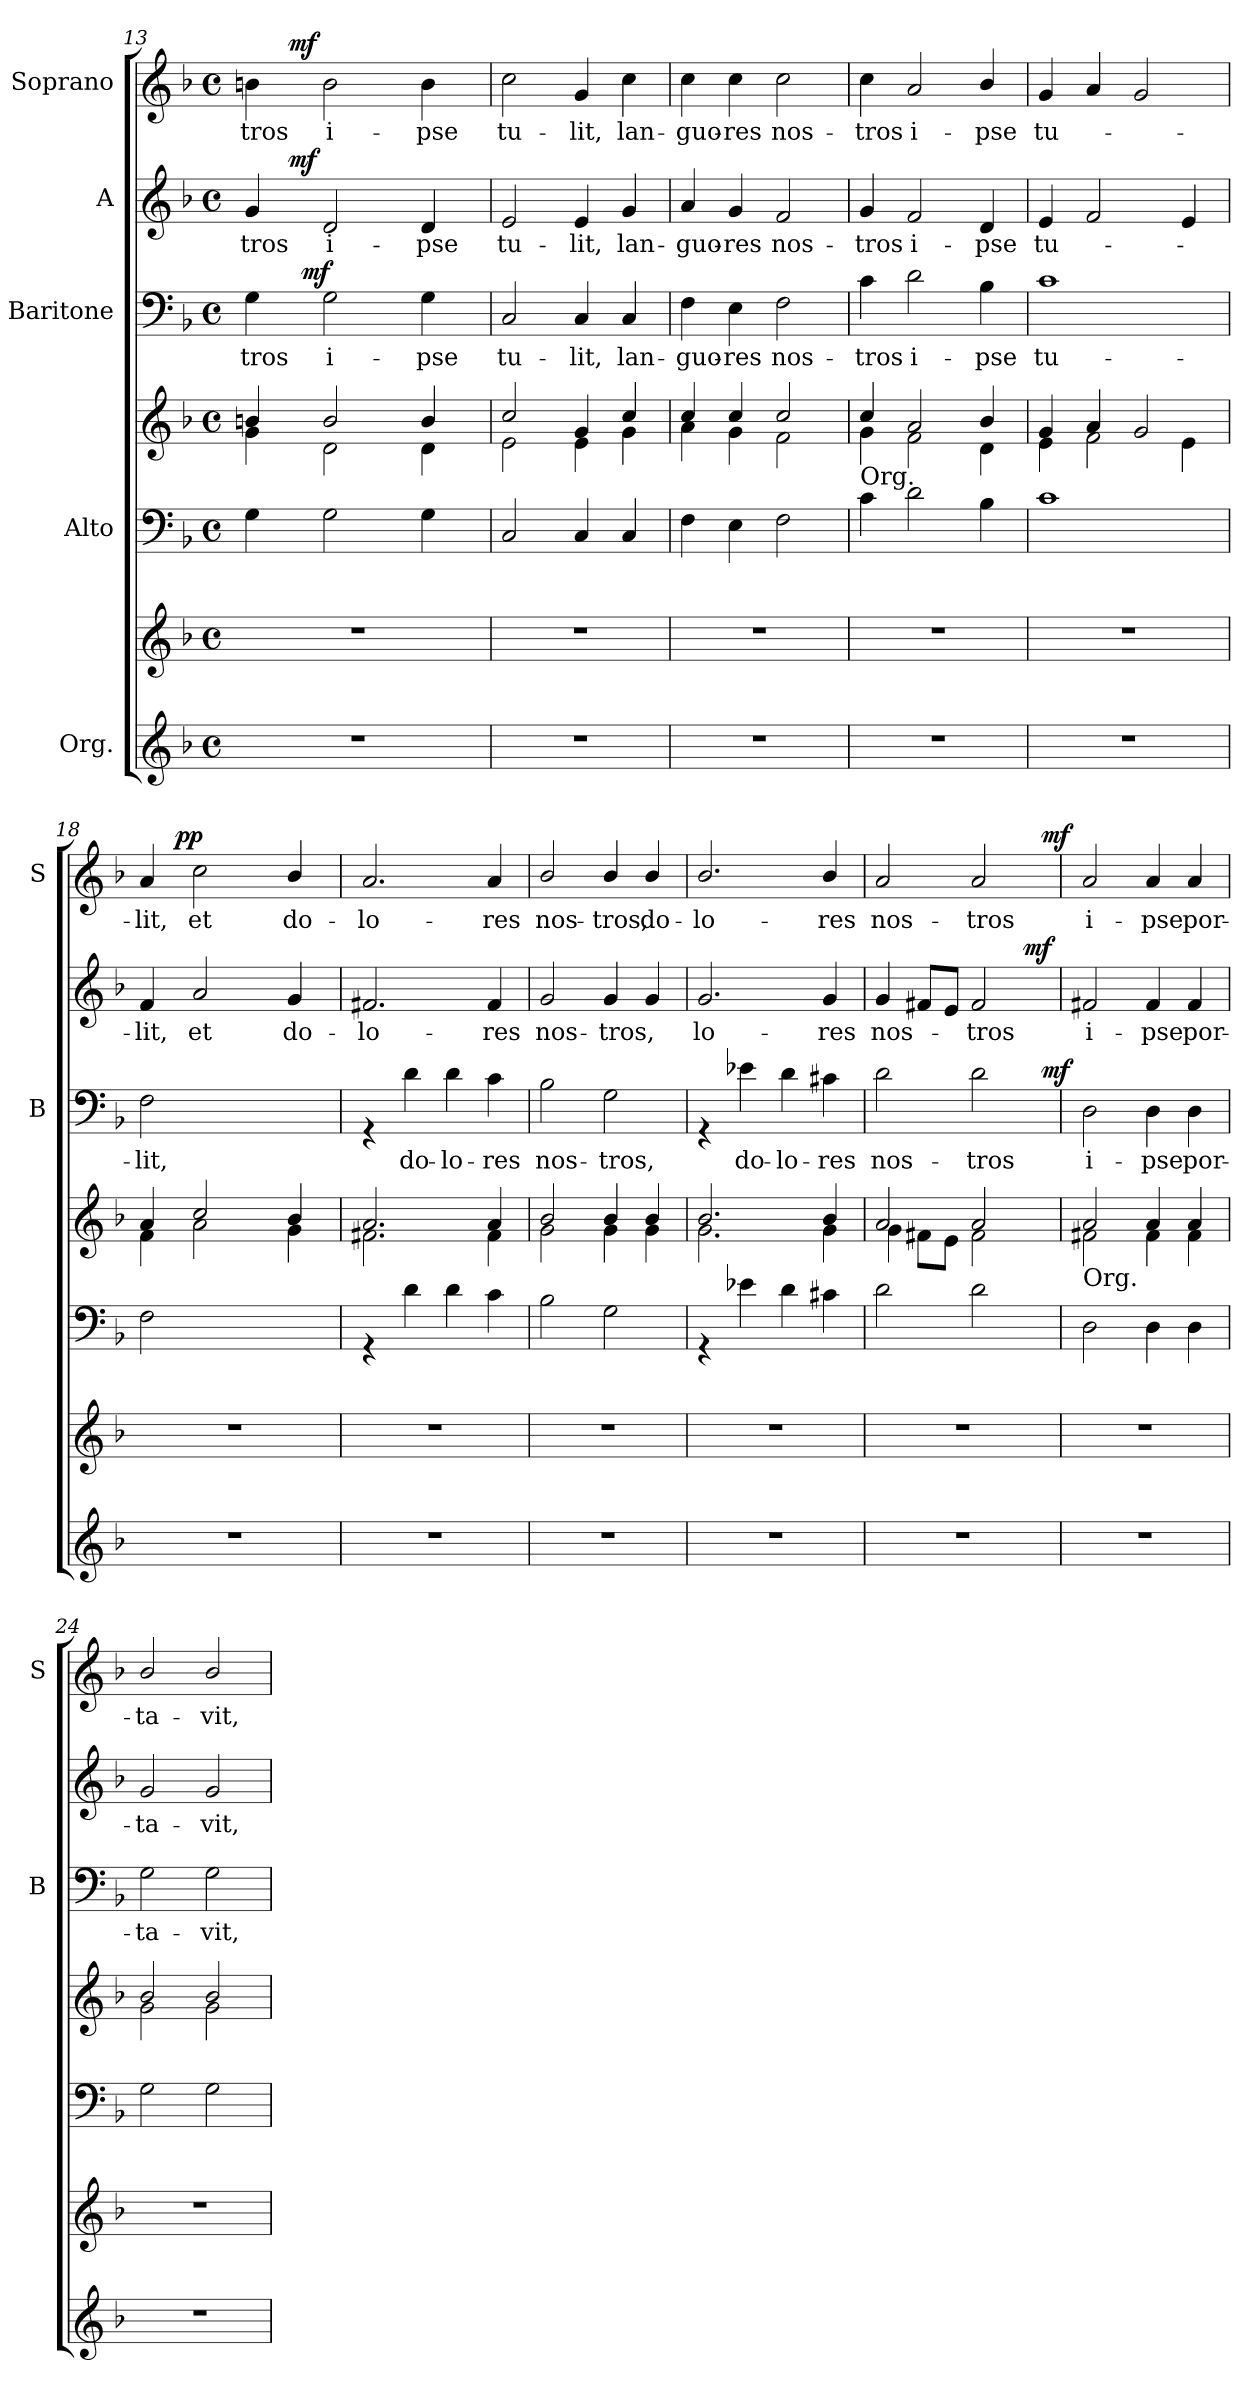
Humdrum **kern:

**kern	**kern	**kern	**kern	**kern	**text	**dynam	**kern	**text	**dynam	**kern	**text	**dynam
*part5	*part5	*part4	*part4	*part3	*part3	*part3	*part2	*part2	*part2	*part1	*part1	*part1
*staff7	*staff6	*staff5	*staff4	*staff3	*staff3	*staff3	*staff2	*staff2	*staff2	*staff1	*staff1	*staff1
*I"Org.	*	*I"Alto	*	*I"Baritone	*	*	*I"A	*	*	*I"Soprano	*	*
*	*	*	*	*I'B	*	*	*	*	*	*I'S	*	*
*clefG2	*clefG2	*clefF4	*clefG2	*clefF4	*	*	*clefG2	*	*	*clefG2	*	*
*k[b-]	*k[b-]	*k[b-]	*k[b-]	*k[b-]	*	*	*k[b-]	*	*	*k[b-]	*	*
*F:	*F:	*F:	*F:	*F:	*	*	*F:	*	*	*F:	*	*
*M4/4	*M4/4	*M4/4	*M4/4	*M4/4	*	*	*M4/4	*	*	*M4/4	*	*
*met(c)	*met(c)	*met(c)	*met(c)	*met(c)	*	*	*met(c)	*	*	*met(c)	*	*
=13	=13	=13	=13	=13	=13	=13	=13	=13	=13	=13	=13	=13
*	*	*	*^	*	*	*	*	*	*	*	*	*
!	!	!	!	!	!	!LO:LY:b	!	!	!LO:LY:b	!	!	!LO:LY:b	!
*	*	*	*	*	*^	*	*	*^	*	*	*^	*	*
1r	1r	4G\	4bn/	4g\	4G\	8.ryy	-tros	.	4g/	8ryy	-tros	.	4bn\	8ryy	-tros	.
.	.	.	.	.	.	.	.	.	.	32ryy	.	.	.	32ryy	.	.
!	!	!	!	!	!	!	!	!	!	!	!	!LO:DY:a	!	!	!	!LO:DY:a
.	.	.	.	.	.	.	.	.	.	2ryy	.	mf	.	2ryy	.	mf
!	!	!	!	!	!	!	!	!LO:DY:a	!	!	!	!	!	!	!	!
.	.	.	.	.	.	2ryy	.	mf	.	.	.	.	.	.	.	.
!	!	!	!	!	!	!	!LO:LY:b	!	!	!	!LO:LY:b	!	!	!	!LO:LY:b	!
.	.	2G\	2b/	2d\	2G\	.	i-	.	2d/	.	i-	.	2b\	.	i-	.
.	.	.	.	.	.	.	.	.	.	4ryy	.	.	.	4ryy	.	.
.	.	.	.	.	.	4ryy	.	.	.	.	.	.	.	.	.	.
!	!	!	!	!	!	!	!LO:LY:b	!	!	!	!LO:LY:b	!	!	!	!LO:LY:b	!
.	.	4G\	4b/	4d\	4G\	.	-pse	.	4d/	.	-pse	.	4b\	.	-pse	.
.	.	.	.	.	.	.	.	.	.	16.ryy	.	.	.	16.ryy	.	.
.	.	.	.	.	.	16ryy	.	.	.	.	.	.	.	.	.	.
=14	=14	=14	=14	=14	=14	=14	=14	=14	=14	=14	=14	=14	=14	=14	=14	=14
!	!	!	!	!	!	!	!LO:LY:b	!	!	!	!LO:LY:b	!	!	!	!LO:LY:b	!
*	*	*	*	*	*v	*v	*	*	*	*	*	*	*v	*v	*	*
*	*	*	*	*	*	*	*	*v	*v	*	*	*	*	*
1r	1r	2C/	2cc/	2e\	2C/	tu-	.	2e/	tu-	.	2cc\	tu-	.
!	!	!	!	!	!	!LO:LY:b	!	!	!LO:LY:b	!	!	!LO:LY:b	!
.	.	4C/	4g/	4e\	4C/	-lit,	.	4e/	-lit,	.	4g/	-lit,	.
!	!	!	!	!	!	!LO:LY:b	!	!	!LO:LY:b	!	!	!LO:LY:b	!
.	.	4C/	4cc/	4g\	4C/	lan-	.	4g/	lan-	.	4cc\	lan-	.
!!LO:PB:g=z
=15	=15	=15	=15	=15	=15	=15	=15	=15	=15	=15	=15	=15	=15
!	!	!	!	!	!	!LO:LY:b	!	!	!LO:LY:b	!	!	!LO:LY:b	!
1r	1r	4F\	4cc/	4a\	4F\	-guo-	.	4a/	-guo-	.	4cc\	-guo-	.
!	!	!	!	!	!	!LO:LY:b	!	!	!LO:LY:b	!	!	!LO:LY:b	!
.	.	4E\	4cc/	4g\	4E\	-res	.	4g/	-res	.	4cc\	-res	.
!	!	!	!	!	!	!LO:LY:b	!	!	!LO:LY:b	!	!	!LO:LY:b	!
.	.	2F\	2cc/	2f\	2F\	nos-	.	2f/	nos-	.	2cc\	nos-	.
=16	=16	=16	=16	=16	=16	=16	=16	=16	=16	=16	=16	=16	=16
!	!	!	!LO:TX:b:t=Org.	!	!	!	!	!	!	!	!	!	!
!	!	!	!	!	!	!LO:LY:b	!	!	!LO:LY:b	!	!	!LO:LY:b	!
1r	1r	4c\	4cc/	4g\	4c\	-tros	.	4g/	-tros	.	4cc\	-tros	.
!	!	!	!	!	!	!LO:LY:b	!	!	!LO:LY:b	!	!	!LO:LY:b	!
.	.	2d\	2a/	2f\	2d\	i-	.	2f/	i-	.	2a/	i-	.
!	!	!	!	!	!	!LO:LY:b	!	!	!LO:LY:b	!	!	!LO:LY:b	!
.	.	4B-\	4b-/	4d\	4B-\	-pse	.	4d/	-pse	.	4b-/	-pse	.
=17	=17	=17	=17	=17	=17	=17	=17	=17	=17	=17	=17	=17	=17
!	!	!	!	!	!	!LO:LY:b	!	!	!LO:LY:b	!	!	!LO:LY:b	!
1r	1r	1c	4g/	4e\	1c	tu-	.	4e/	tu-	.	4g/	tu-	.
.	.	.	4a/	2f\	.	.	.	2f/	.	.	4a/	.	.
.	.	.	2g/	.	.	.	.	.	.	.	2g/	.	.
.	.	.	.	4e\	.	.	.	4e/	.	.	.	.	.
=18	=18	=18	=18	=18	=18	=18	=18	=18	=18	=18	=18	=18	=18
!	!	!	!	!	!	!LO:LY:b	!	!	!LO:LY:b	!	!	!LO:LY:b	!
*	*	*	*	*	*	*	*	*	*	*	*^	*	*
1r	1r	2F\	4a/	4f\	2F\	-lit,	.	4f/	-lit,	.	4a/	8.ryy	-lit,	.
!	!	!	!	!	!	!	!	!	!	!	!	!	!	!LO:DY:a
.	.	.	.	.	.	.	.	.	.	.	.	2ryy	.	pp
!	!	!	!	!	!	!	!	!	!LO:LY:b	!	!	!	!LO:LY:b	!
.	.	.	2cc/	2a\	.	.	.	2a/	et	.	2cc\	.	et	.
.	.	2ryy	.	.	2ryy	.	.	.	.	.	.	.	.	.
.	.	.	.	.	.	.	.	.	.	.	.	4ryy	.	.
!	!	!	!	!	!	!	!	!	!LO:LY:b	!	!	!	!LO:LY:b	!
.	.	.	4b-/	4g\	.	.	.	4g/	do-	.	4b-/	.	do-	.
.	.	.	.	.	.	.	.	.	.	.	.	16ryy	.	.
=19	=19	=19	=19	=19	=19	=19	=19	=19	=19	=19	=19	=19	=19	=19
!	!	!	!	!	!	!	!	!	!LO:LY:b	!	!	!	!LO:LY:b	!
*	*	*	*	*	*	*	*	*	*	*	*v	*v	*	*
1r	1r	4rGG	2.a/	2.f#X\	4rGG	.	.	2.f#X/	-lo-	.	2.a/	-lo-	.
!	!	!	!	!	!	!LO:LY:b	!	!	!	!	!	!	!
.	.	4d\	.	.	4d\	do-	.	.	.	.	.	.	.
!	!	!	!	!	!	!LO:LY:b	!	!	!	!	!	!	!
.	.	4d\	.	.	4d\	-lo-	.	.	.	.	.	.	.
!	!	!	!	!	!	!LO:LY:b	!	!	!LO:LY:b	!	!	!LO:LY:b	!
.	.	4c\	4a/	4f#\	4c\	-res	.	4f#/	-res	.	4a/	-res	.
=20	=20	=20	=20	=20	=20	=20	=20	=20	=20	=20	=20	=20	=20
!	!	!	!	!	!	!LO:LY:b	!	!	!LO:LY:b	!	!	!LO:LY:b	!
1r	1r	2B-\	2b-/	2g\	2B-\	nos-	.	2g/	nos-	.	2b-/	nos-	.
!	!	!	!	!	!	!LO:LY:b	!	!	!LO:LY:b	!	!	!LO:LY:b	!
.	.	2G\	4b-/	4g\	2G\	-tros,	.	4g/	-tros,	.	4b-/	-tros,	.
!	!	!	!	!	!	!	!	!	!	!	!	!LO:LY:b	!
.	.	.	4b-/	4g\	.	.	.	4g/	.	.	4b-/	do-	.
=21	=21	=21	=21	=21	=21	=21	=21	=21	=21	=21	=21	=21	=21
!	!	!	!	!	!	!	!	!	!LO:LY:b	!	!	!LO:LY:b	!
1r	1r	4rGG	2.b-/	2.g\	4rGG	.	.	2.g/	lo-	.	2.b-/	-lo-	.
!	!	!	!	!	!	!LO:LY:b	!	!	!	!	!	!	!
.	.	4e-X\	.	.	4e-X\	do-	.	.	.	.	.	.	.
!	!	!	!	!	!	!LO:LY:b	!	!	!	!	!	!	!
.	.	4d\	.	.	4d\	-lo-	.	.	.	.	.	.	.
!	!	!	!	!	!	!LO:LY:b	!	!	!LO:LY:b	!	!	!LO:LY:b	!
.	.	4c#X\	4b-/	4g\	4c#X\	-res	.	4g/	-res	.	4b-/	-res	.
!!LO:LB:g=z
=22	=22	=22	=22	=22	=22	=22	=22	=22	=22	=22	=22	=22	=22
!	!	!	!	!	!	!LO:LY:b	!	!	!LO:LY:b	!	!	!LO:LY:b	!
*	*	*	*	*	*^	*	*	*^	*	*	*^	*	*
1r	1r	2d\	2a/	4g\	2d\	2...ryy	nos-	.	4g/	2..ryy	nos-	.	2a/	2...ryy	nos-	.
.	.	.	.	8f#X\L	.	.	.	.	8f#X/L	.	.	.	.	.	.	.
.	.	.	.	8e\J	.	.	.	.	8e/J	.	.	.	.	.	.	.
!	!	!	!	!	!	!	!LO:LY:b	!	!	!	!LO:LY:b	!	!	!	!LO:LY:b	!
.	.	2d\	2a/	2f#\	2d\	.	-tros	.	2f#/	.	-tros	.	2a/	.	-tros	.
!	!	!	!	!	!	!	!	!	!	!	!	!LO:DY:a	!	!	!	!
.	.	.	.	.	.	.	.	.	.	8ryy	.	mf	.	.	.	.
!	!	!	!	!	!	!	!	!LO:DY:a	!	!	!	!	!	!	!	!LO:DY:a
.	.	.	.	.	.	16ryy	.	mf	.	.	.	.	.	16ryy	.	mf
=23	=23	=23	=23	=23	=23	=23	=23	=23	=23	=23	=23	=23	=23	=23	=23	=23
!	!	!	!LO:TX:b:t=Org.	!	!	!	!	!	!	!	!	!	!	!	!	!
!	!	!	!	!	!	!	!LO:LY:b	!	!	!	!LO:LY:b	!	!	!	!LO:LY:b	!
*	*	*	*	*	*v	*v	*	*	*	*	*	*	*v	*v	*	*
*	*	*	*	*	*	*	*	*v	*v	*	*	*	*	*
1r	1r	2D\	2a/	2f#X\	2D\	i-	.	2f#X/	i-	.	2a/	i-	.
!	!	!	!	!	!	!LO:LY:b	!	!	!LO:LY:b	!	!	!LO:LY:b	!
.	.	4D\	4a/	4f#\	4D\	-pse	.	4f#/	-pse	.	4a/	-pse	.
!	!	!	!	!	!	!LO:LY:b	!	!	!LO:LY:b	!	!	!LO:LY:b	!
.	.	4D\	4a/	4f#\	4D\	por-	.	4f#/	por-	.	4a/	por-	.
=24	=24	=24	=24	=24	=24	=24	=24	=24	=24	=24	=24	=24	=24
!	!	!	!	!	!	!LO:LY:b	!	!	!LO:LY:b	!	!	!LO:LY:b	!
1r	1r	2G\	2b-/	2g\	2G\	-ta-	.	2g/	-ta-	.	2b-/	-ta-	.
!	!	!	!	!	!	!LO:LY:b	!	!	!LO:LY:b	!	!	!LO:LY:b	!
.	.	2G\	2b-/	2g\	2G\	-vit,	.	2g/	-vit,	.	2b-/	-vit,	.
*	*	*	*v	*v	*	*	*	*	*	*	*	*	*
=	=	=	=	=	=	=	=	=	=	=	=	=
*-	*-	*-	*-	*-	*-	*-	*-	*-	*-	*-	*-	*-
